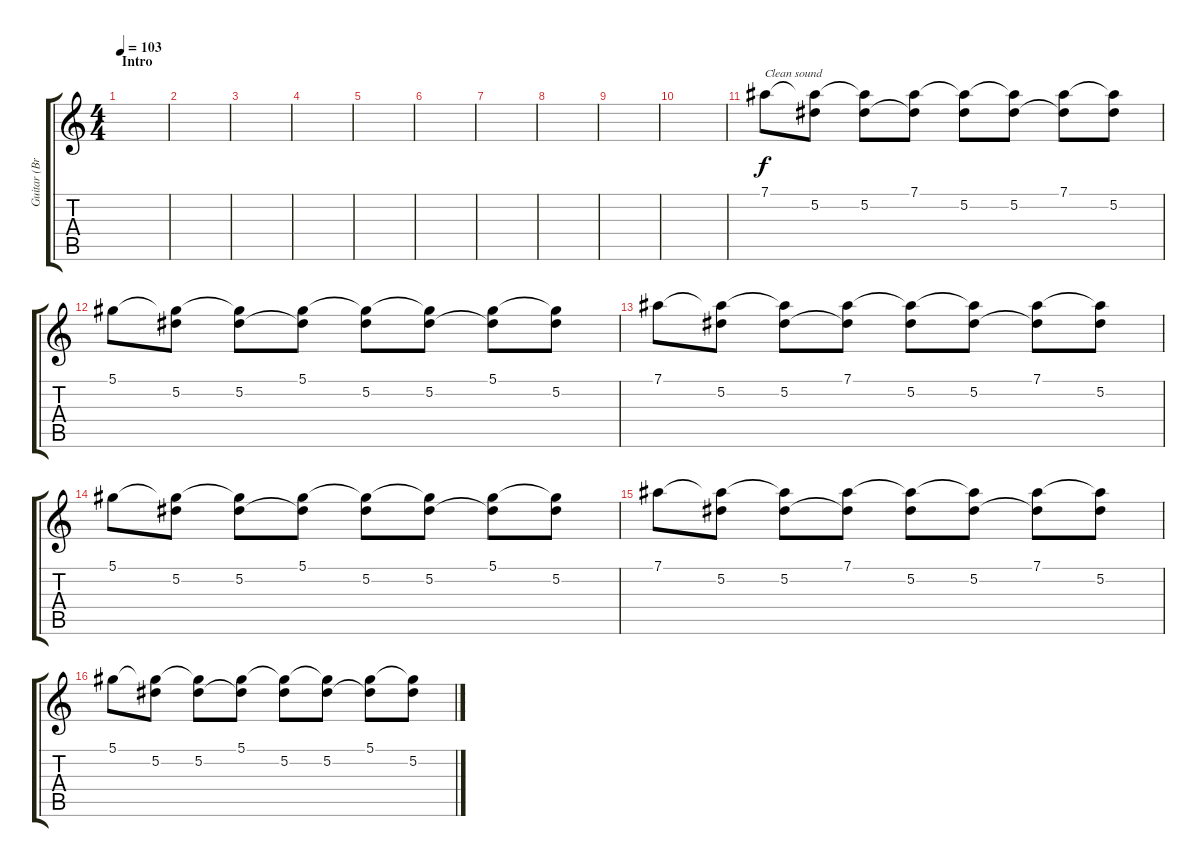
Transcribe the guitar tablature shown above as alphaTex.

\track ("Guitar (Brad Delson)" "Guitar (Br") {instrument electricguitarjazz}
\staff {score tabs}
\tuning (Eb4 Bb3 Gb3 Db3 Ab2 Db2) {hide}
\ts (4 4)
\section ("" "Intro")
\tempo 103
\clef g2
\ks c
|
|
|
|
|
|
|
|
|
|
7.1.8{txt "Clean sound" instrument electricguitarjazz} (7.1{t} 5.2).8 (7.1{t} 5.2).8 (7.1 5.2{t}).8 (7.1{t} 5.2).8 (7.1{t} 5.2).8 (7.1 5.2{t}).8 (7.1{t} 5.2).8 |
5.1.8{instrument electricguitarjazz} (5.1{t} 5.2).8 (5.1{t} 5.2).8 (5.1 5.2{t}).8 (5.1{t} 5.2).8 (5.1{t} 5.2).8 (5.1 5.2{t}).8 (5.1{t} 5.2).8 |
7.1.8{instrument electricguitarjazz} (7.1{t} 5.2).8 (7.1{t} 5.2).8 (7.1 5.2{t}).8 (7.1{t} 5.2).8 (7.1{t} 5.2).8 (7.1 5.2{t}).8 (7.1{t} 5.2).8 |
5.1.8{instrument electricguitarjazz} (5.1{t} 5.2).8 (5.1{t} 5.2).8 (5.1 5.2{t}).8 (5.1{t} 5.2).8 (5.1{t} 5.2).8 (5.1 5.2{t}).8 (5.1{t} 5.2).8 |
7.1.8{instrument electricguitarjazz} (7.1{t} 5.2).8 (7.1{t} 5.2).8 (7.1 5.2{t}).8 (7.1{t} 5.2).8 (7.1{t} 5.2).8 (7.1 5.2{t}).8 (7.1{t} 5.2).8 |
5.1.8{instrument electricguitarjazz} (5.1{t} 5.2).8 (5.1{t} 5.2).8 (5.1 5.2{t}).8 (5.1{t} 5.2).8 (5.1{t} 5.2).8 (5.1 5.2{t}).8 (5.1{t} 5.2).8
